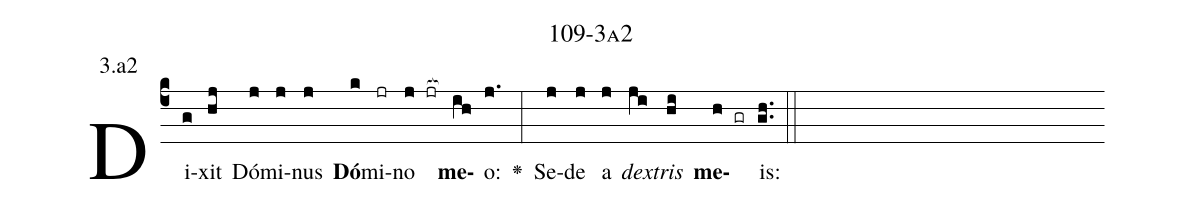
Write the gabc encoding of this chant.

name: 109-3a2;
annotation: 3.a2;
%%
(c4)Di(g)xit(hj) Dó(j)mi(j)nus(j) <b>Dó</b>(k)mi(jr)no(j jr[ocb:1{]) <b>me</b>(ih[ocb:0}])o:(j.) <v>\greheightstar</v>(:) Se(j)de(j) a(j) <i>dex</i>(ji)<i>tris</i>(hi) <b>me</b>(h gr)is:(gh..) (::)


%E(j) u(j) o(ji) u(hi) a(h) e.(gh..) (::)
